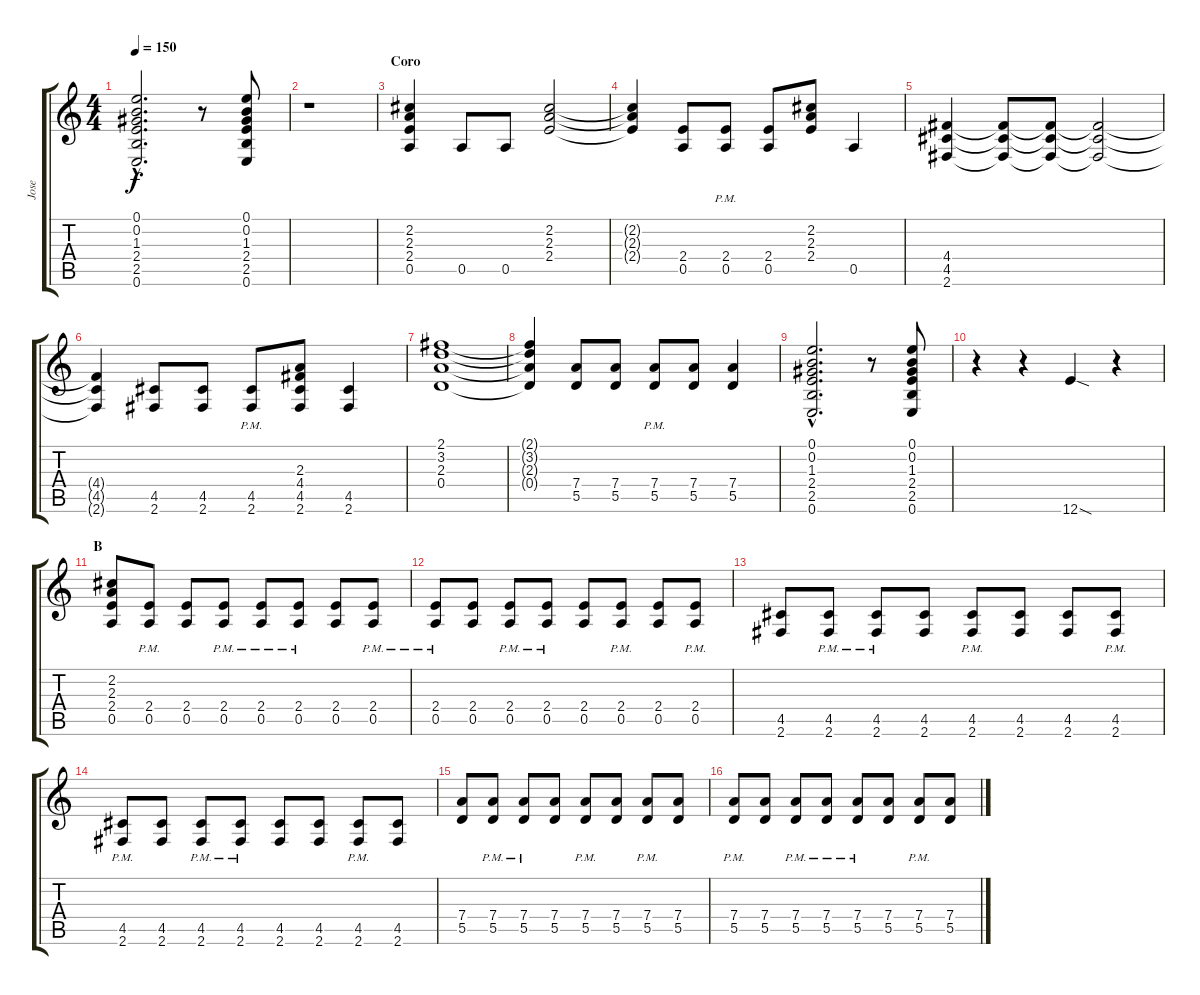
\track ("Jose" "Jose") {instrument electricguitarjazz}
\staff {score tabs}
\tuning (E4 B3 G3 D3 A2 E2) {hide}
\ts (4 4)
\tempo 150
\clef g2
\ks c
(0.1{hac} 0.2{hac} 1.3{hac} 2.4{hac} 2.5{hac} 0.6{hac}).2{d dy f} r.8 (0.1 0.2 1.3 2.4 2.5 0.6).8 |
r.1 |
\section ("" "Coro")
(2.2 2.3 2.4 0.5).4 0.5.8 0.5.8 (2.2 2.3 2.4).2 |
(2.2{t} 2.3{t} 2.4{t}).4 (2.4 0.5).8 (2.4{pm} 0.5).8 (2.4 0.5).8 (2.2 2.3 2.4).8 0.5.4 |
(4.4 4.5 2.6).4 (4.4{t} 4.5{t} 2.6{t}).8 (4.4{t} 4.5{t} 2.6{t}).8 (4.4{t} 4.5{t} 2.6{t}).2 |
(4.4{t} 4.5{t} 2.6{t}).4 (4.5 2.6).8 (4.5 2.6).8 (4.5{pm} 2.6).8 (2.3 4.4 4.5 2.6).8 (4.5 2.6).4 |
(2.1 3.2 2.3 0.4).1 |
(2.1{t} 3.2{t} 2.3{t} 0.4{t}).4 (7.4 5.5).8 (7.4 5.5).8 (7.4 5.5{pm}).8 (7.4 5.5).8 (7.4 5.5).4 |
(0.1{hac} 0.2{hac} 1.3{hac} 2.4{hac} 2.5{hac} 0.6{hac}).2{d} r.8 (0.1 0.2 1.3 2.4 2.5 0.6).8 |
r.4 r.4 12.6{sod}.4 r.4 |
\section ("" "B")
(2.2 2.3 2.4 0.5).8 (2.4{pm} 0.5).8 (2.4 0.5).8 (2.4{pm} 0.5).8 (2.4{pm} 0.5).8 (2.4{pm} 0.5).8 (2.4 0.5).8 (2.4{pm} 0.5).8 |
(2.4{pm} 0.5).8 (2.4 0.5).8 (2.4{pm} 0.5).8 (2.4{pm} 0.5).8 (2.4 0.5).8 (2.4{pm} 0.5).8 (2.4 0.5).8 (2.4{pm} 0.5).8 |
(4.5 2.6).8 (4.5 2.6{pm}).8 (4.5{pm} 2.6{pm}).8 (4.5 2.6).8 (4.5 2.6{pm}).8 (4.5 2.6).8 (4.5 2.6).8 (4.5 2.6{pm}).8 |
(4.5 2.6{pm}).8 (4.5 2.6).8 (4.5 2.6{pm}).8 (4.5 2.6{pm}).8 (4.5 2.6).8 (4.5 2.6).8 (4.5 2.6{pm}).8 (4.5 2.6).8 |
(7.4 5.5).8 (7.4 5.5{pm}).8 (7.4 5.5{pm}).8 (7.4 5.5).8 (7.4 5.5{pm}).8 (7.4 5.5).8 (7.4 5.5{pm}).8 (7.4 5.5).8 |
(7.4 5.5{pm}).8 (7.4 5.5).8 (7.4 5.5{pm}).8 (7.4 5.5{pm}).8 (7.4 5.5{pm}).8 (7.4 5.5).8 (7.4 5.5{pm}).8 (7.4 5.5).8
